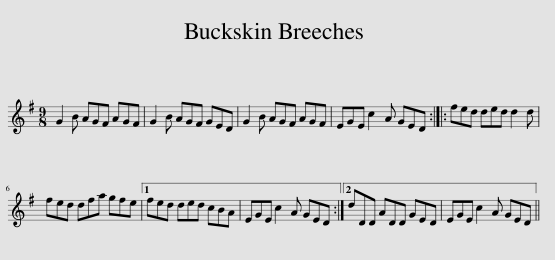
X:1
L:1/8
M:9/8
I:linebreak $
K:G
V:1 treble
V:1
 G2 B AGF AGF | G2 B AGF GED | G2 B AGF AGF | EGE c2 A GED :: fed ded d2 d |$ %5
 fed dfa gfe |1 fed ded cBA | EGE c2 A GED :|2 dDD ADD GED | EGE c2 A GED || %10
